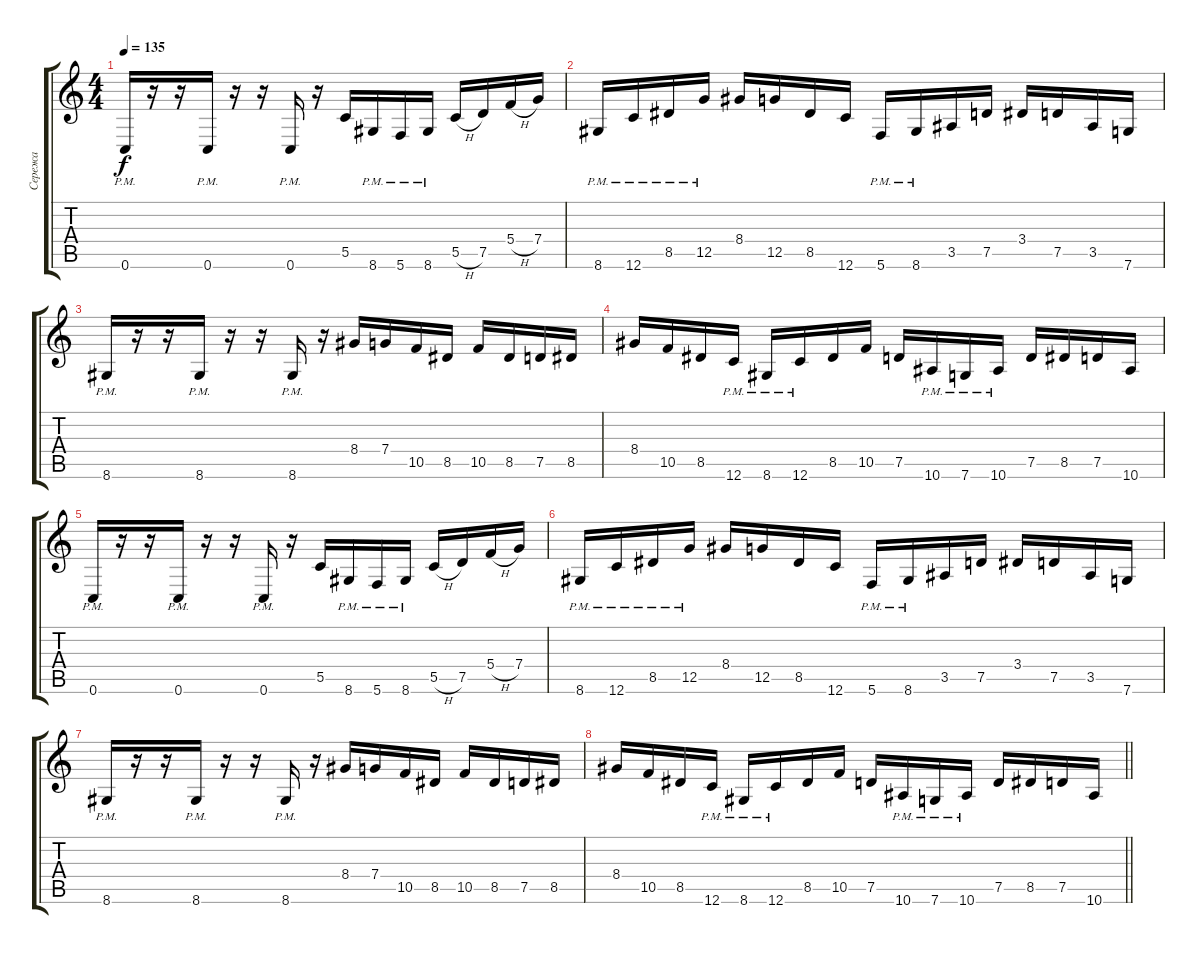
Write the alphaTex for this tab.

\track ("Сережа" "Сережа") {instrument distortionguitar}
\staff {score tabs}
\tuning (D4 A3 F3 C3 G2 C2) {hide}
\ts (4 4)
\section ("" "")
\tempo 135
\clef g2
\ks c
0.6{pm}.16{dy f} r.16 r.16 0.6{pm}.16 r.16 r.16 0.6{pm}.16 r.16 5.5.16 8.6{pm}.16 5.6{pm}.16 8.6{pm}.16 5.5{h}.16 7.5.16 5.4{h}.16 7.4.16 |
8.6{pm}.16 12.6{pm}.16 8.5{pm}.16 12.5{pm}.16 8.4.16 12.5.16 8.5.16 12.6.16 5.6{pm}.16 8.6{pm}.16 3.5.16 7.5.16 3.4.16 7.5.16 3.5.16 7.6.16 |
8.6{pm}.16 r.16 r.16 8.6{pm}.16 r.16 r.16 8.6{pm}.16 r.16 8.4.16 7.4.16 10.5.16 8.5.16 10.5.16 8.5.16 7.5.16 8.5.16 |
8.4.16 10.5.16 8.5.16 12.6{pm}.16 8.6{pm}.16 12.6{pm}.16 8.5.16 10.5.16 7.5.16 10.6{pm}.16 7.6{pm}.16 10.6{pm}.16 7.5.16 8.5.16 7.5.16 10.6.16 |
0.6{pm}.16 r.16 r.16 0.6{pm}.16 r.16 r.16 0.6{pm}.16 r.16 5.5.16 8.6{pm}.16 5.6{pm}.16 8.6{pm}.16 5.5{h}.16 7.5.16 5.4{h}.16 7.4.16 |
8.6{pm}.16 12.6{pm}.16 8.5{pm}.16 12.5{pm}.16 8.4.16 12.5.16 8.5.16 12.6.16 5.6{pm}.16 8.6{pm}.16 3.5.16 7.5.16 3.4.16 7.5.16 3.5.16 7.6.16 |
8.6{pm}.16 r.16 r.16 8.6{pm}.16 r.16 r.16 8.6{pm}.16 r.16 8.4.16 7.4.16 10.5.16 8.5.16 10.5.16 8.5.16 7.5.16 8.5.16 |
\barLineRight lightlight
8.4.16 10.5.16 8.5.16 12.6{pm}.16 8.6{pm}.16 12.6{pm}.16 8.5.16 10.5.16 7.5.16 10.6{pm}.16 7.6{pm}.16 10.6{pm}.16 7.5.16 8.5.16 7.5.16 10.6.16
